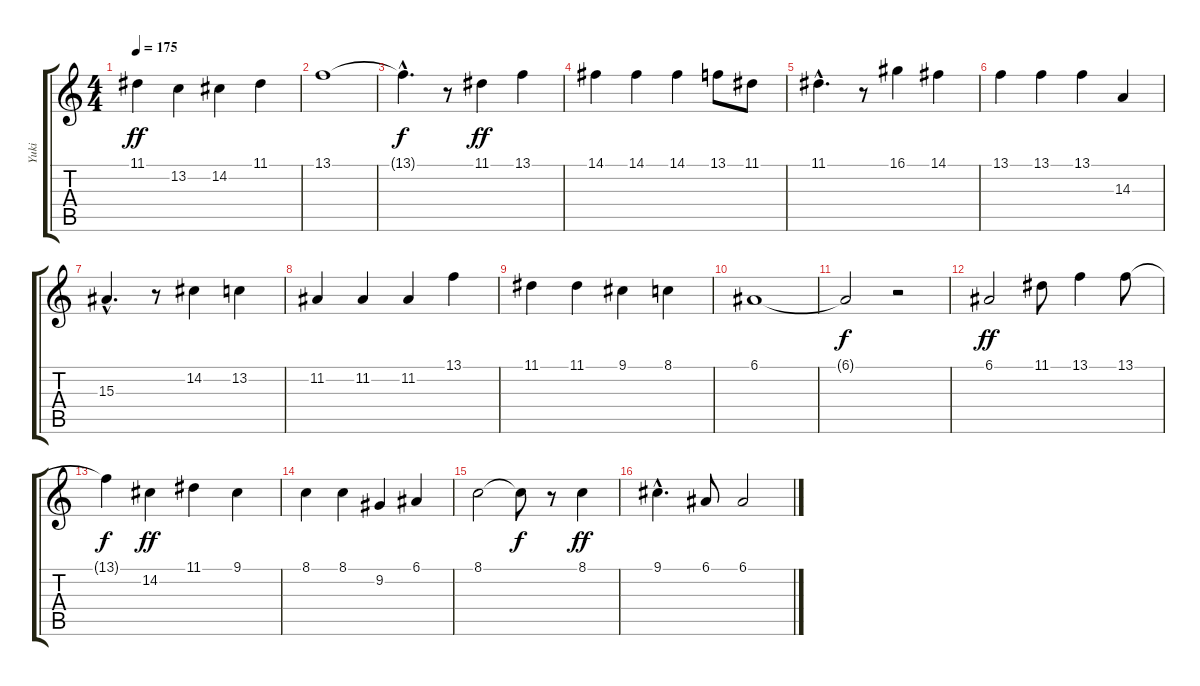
\track ("Yuki" "Yuki") {instrument tenorsax}
\staff {score tabs}
\tuning (E4 B3 G3 D3 A2 E2) {hide}
\ts (4 4)
\tempo 175
\clef g2
\ks c
11.1.4{dy ff} 13.2.4 14.2.4 11.1.4 |
13.1.1 |
13.1{hac t}.4{d dy f} r.8 11.1.4{dy ff} 13.1.4 |
14.1.4 14.1.4 14.1.4 13.1.8 11.1.8 |
11.1{hac}.4{d} r.8 16.1.4 14.1.4 |
13.1.4 13.1.4 13.1.4 14.3.4 |
15.3{hac}.4{d} r.8 14.2.4 13.2.4 |
11.2.4 11.2.4 11.2.4 13.1.4 |
11.1.4 11.1.4 9.1.4 8.1.4 |
6.1.1 |
6.1{t}.2{dy f} r.2 |
6.1.2{dy ff} 11.1.8 13.1.4 13.1.8 |
13.1{t}.4{dy f} 14.2.4{dy ff} 11.1.4 9.1.4 |
8.1.4 8.1.4 9.2.4 6.1.4 |
8.1.2 8.1{t}.8{dy f} r.8 8.1.4{dy ff} |
9.1{hac}.4{d} 6.1.8 6.1.2
